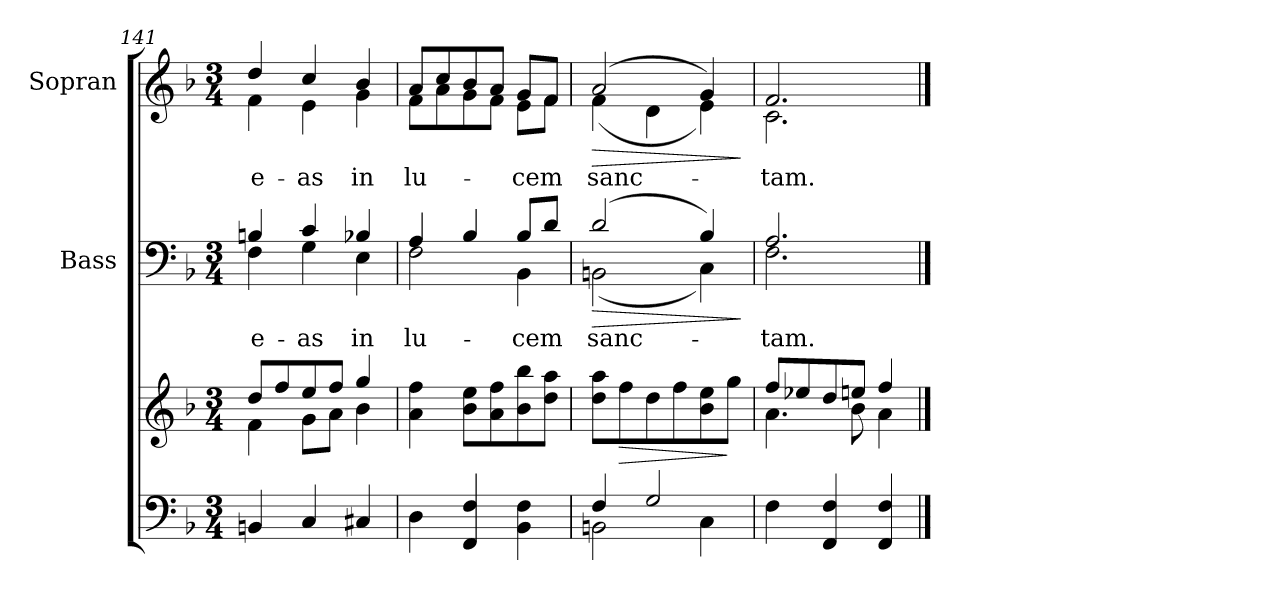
**kern	**kern	**dynam	**kern	**text	**dynam	**kern	**text	**dynam
*part3	*part3	*part3	*part2	*part2	*part2	*part1	*part1	*part1
*staff4	*staff3	*staff3/4	*staff2	*staff2	*staff2	*staff1	*staff1	*staff1
*	*	*	*I"Bass	*	*	*I"Sopran	*	*
*	*	*	*I'B.	*	*	*I'S.	*	*
*clefF4	*clefG2	*	*clefF4	*	*	*clefG2	*	*
*k[b-]	*k[b-]	*	*k[b-]	*	*	*k[b-]	*	*
*F:	*F:	*	*F:	*	*	*F:	*	*
*M3/4	*M3/4	*	*M3/4	*	*	*M3/4	*	*
=141	=141	=141	=141	=141	=141	=141	=141	=141
*	*^	*	*	*	*	*	*	*
!	!	!	!	!	!LO:LY:b	!	!	!LO:LY:b	!
*	*	*	*	*^	*	*	*^	*	*
4BBn/	8dd/L	4f\	.	4Bn/	4F\	e-	.	4dd/	4f\	e-	.
.	8ff/	.	.	.	.	.	.	.	.	.	.
!	!	!	!	!	!	!LO:LY:b	!	!	!	!LO:LY:b	!
4C/	8ee/	8g\L	.	4c/	4G\	-as	.	4cc/	4e\	-as	.
.	8ff/J	8a\J	.	.	.	.	.	.	.	.	.
!	!	!	!	!	!	!LO:LY:b	!	!	!	!LO:LY:b	!
4C#X/	4gg/	4b-\	.	4B-X/	4E\	in	.	4b-/	4g\	in	.
=142	=142	=142	=142	=142	=142	=142	=142	=142	=142	=142	=142
!	!	!	!	!	!	!LO:LY:b	!	!	!	!LO:LY:b	!
*	*v	*v	*	*	*	*	*	*	*	*	*
4D\	4a\ 4ff\	.	4A/	2F\	lu-	.	8a/L	8f\L	lu-	.
.	.	.	.	.	.	.	8cc/	8a\	.	.
4FF/ 4F/	8b-\ 8ee\L	.	4B-/	.	.	.	8b-/	8g\	.	.
.	8a\ 8ff\	.	.	.	.	.	8a/J	8f\J	.	.
!	!	!	!	!	!LO:LY:b	!	!	!	!LO:LY:b	!
4BB-\ 4F\	8b-\ 8bb-\	.	8B-/L	4BB-\	-cem	.	8g/L	8e\L	-cem	.
.	8dd\ 8aa\J	.	8d/J	.	.	.	8f/J	8f\J	.	.
=143	=143	=143	=143	=143	=143	=143	=143	=143	=143	=143
*^	*	*	*	*	*	*	*	*	*	*
!	!	!	!	!	!	!LO:LY:b	!LO:HP:b	!	!	!LO:LY:b	!LO:HP:b
4F/	2BBn\	8dd\ 8aa\L	.	(2d/	(<2BBn\	sanc-	>	(2a/	(<4f\	sanc-	>
!	!	!	!LO:HP:b	!	!	!	!	!	!	!	!
.	.	8ff\	>	.	.	.	.	.	.	.	.
2G/	.	8dd\	.	.	.	.	.	.	4d\	.	.
.	.	8ff\	.	.	.	.	.	.	.	.	.
.	4C\	8b-\ 8ee\	.	4B-/)	4C\)	.	.	4g/)	4e\)	.	.
.	.	8gg\J	]	.	.	.	.	.	.	.	.
*	*	*	*	*v	*v	*	*	*	*	*	*
*v	*v	*	*	*	*	*	*v	*v	*	*
.	.	.	.	.	]	.	.	]
=144	=144	=144	=144	=144	=144	=144	=144	=144
*	*^	*	*	*	*	*	*	*
!	!	!	!	!	!LO:LY:b	!	!	!LO:LY:b	!
*	*	*	*	*^	*	*	*^	*	*
4F\	8ff/L	4.a\	.	2.A/	2.F\	-tam.	.	2.f/	2.c\	-tam.	.
.	8ee-X/	.	.	.	.	.	.	.	.	.	.
4FF/ 4F/	8dd/	.	.	.	.	.	.	.	.	.	.
.	8een/J	8b-\	.	.	.	.	.	.	.	.	.
4FF/ 4F/	4ff/	4a\	.	.	.	.	.	.	.	.	.
*	*v	*v	*	*	*	*	*	*v	*v	*	*
*	*	*	*v	*v	*	*	*	*	*
==	==	==	==	==	==	==	==	==
*-	*-	*-	*-	*-	*-	*-	*-	*-
